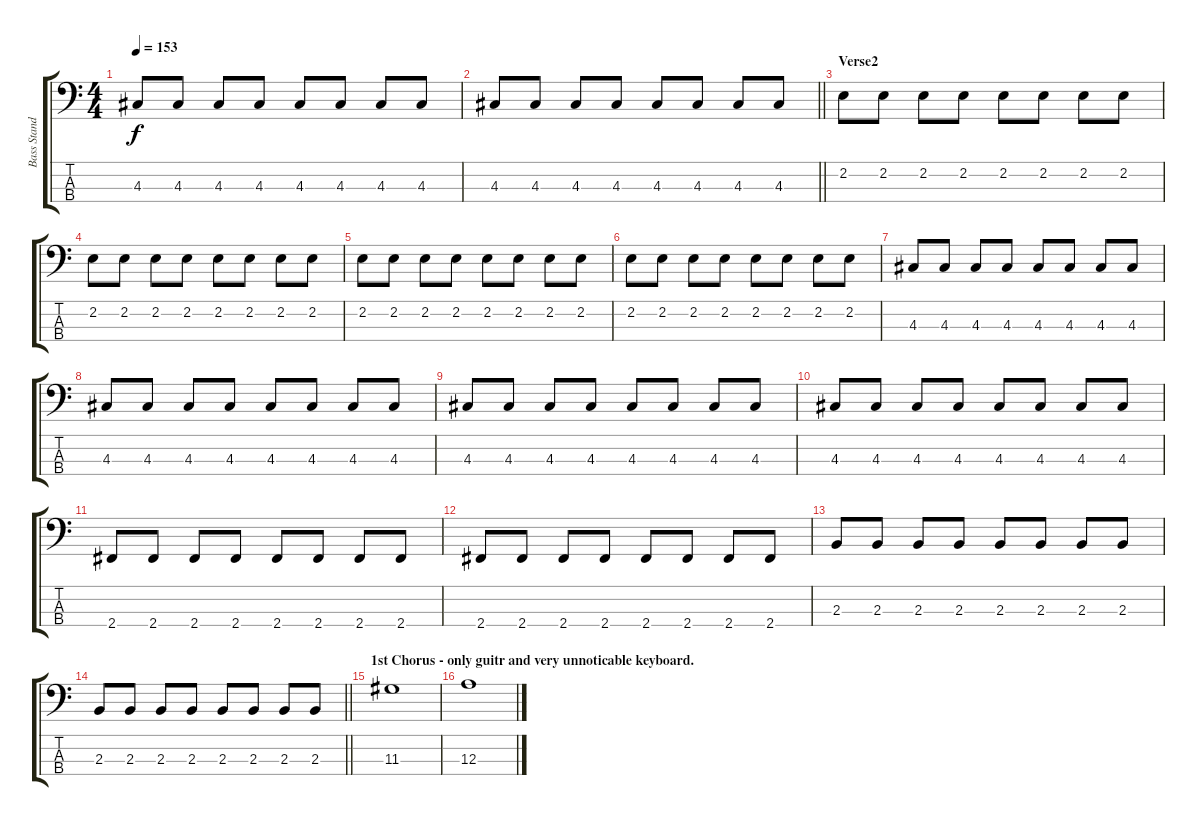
\track ("Bass Standard Tuning" "Bass Stand") {instrument electricbassfinger}
\staff {score tabs}
\tuning (G2 D2 A1 E1) {hide}
\ts (4 4)
\tempo 153
\clef f4
\ks c
4.3.8{dy f} 4.3.8 4.3.8 4.3.8 4.3.8 4.3.8 4.3.8 4.3.8 |
\barLineRight lightlight
4.3.8 4.3.8 4.3.8 4.3.8 4.3.8 4.3.8 4.3.8 4.3.8 |
\section ("" "Verse2")
2.2.8 2.2.8 2.2.8 2.2.8 2.2.8 2.2.8 2.2.8 2.2.8 |
2.2.8 2.2.8 2.2.8 2.2.8 2.2.8 2.2.8 2.2.8 2.2.8 |
2.2.8 2.2.8 2.2.8 2.2.8 2.2.8 2.2.8 2.2.8 2.2.8 |
2.2.8 2.2.8 2.2.8 2.2.8 2.2.8 2.2.8 2.2.8 2.2.8 |
4.3.8 4.3.8 4.3.8 4.3.8 4.3.8 4.3.8 4.3.8 4.3.8 |
4.3.8 4.3.8 4.3.8 4.3.8 4.3.8 4.3.8 4.3.8 4.3.8 |
4.3.8 4.3.8 4.3.8 4.3.8 4.3.8 4.3.8 4.3.8 4.3.8 |
4.3.8 4.3.8 4.3.8 4.3.8 4.3.8 4.3.8 4.3.8 4.3.8 |
2.4.8 2.4.8 2.4.8 2.4.8 2.4.8 2.4.8 2.4.8 2.4.8 |
2.4.8 2.4.8 2.4.8 2.4.8 2.4.8 2.4.8 2.4.8 2.4.8 |
2.3.8 2.3.8 2.3.8 2.3.8 2.3.8 2.3.8 2.3.8 2.3.8 |
\barLineRight lightlight
2.3.8 2.3.8 2.3.8 2.3.8 2.3.8 2.3.8 2.3.8 2.3.8 |
\section ("" "1st Chorus - only guitr and very unnoticable keyboard.")
11.3.1 |
12.3.1
